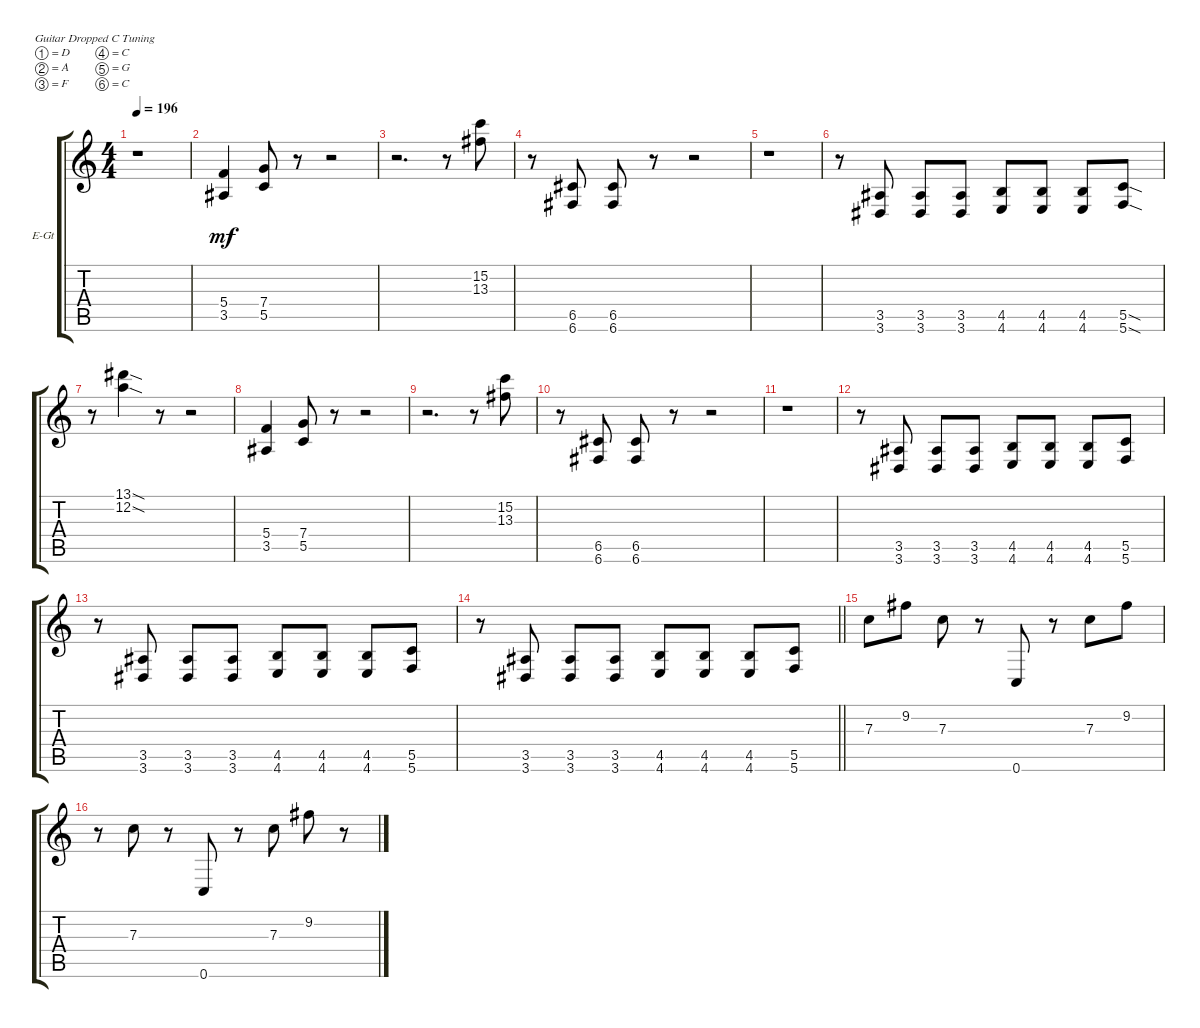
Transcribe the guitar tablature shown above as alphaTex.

\defaultSystemsLayout 4
\bracketExtendMode groupsimilarinstruments
\firstSystemTrackNameOrientation horizontal
\otherSystemsTrackNameOrientation horizontal
\track ("L Guitar <Dist>" "E-Gt") {instrument distortionguitar}
\staff {score tabs}
\tuning (D4 A3 F3 C3 G2 C2)
\ts (4 4)
\tempo 196
\clef g2
\scale
0.485477
\ks c
r.1{dy mf instrument distortionguitar} |
\scale
0.257261 (3.5 5.4).4 (5.5 7.4).8 r.8 r.2 |
\scale
0.257261 r.2{d} r.8 (13.3 15.2).8 |
\scale
0.333333 r.8 (6.6 6.5).8 (6.6 6.5).8 r.8 r.2 |
\scale
0.333333 r.1 |
\scale
0.333333 r.8 (3.6 3.5).8 (3.6 3.5).8 (3.6 3.5).8 (4.6 4.5).8 (4.6 4.5).8 (4.6 4.5).8 (5.6{sod} 5.5{sod}).8 |
\scale
0.333333 r.8 (13.1{sod} 12.2{sod}).4 r.8 r.2 |
\scale
0.333333 (3.5 5.4).4 (5.5 7.4).8 r.8 r.2 |
\scale
0.333333 r.2{d} r.8 (13.3 15.2).8 |
\scale
0.333333 r.8 (6.6 6.5).8 (6.6 6.5).8 r.8 r.2 |
\scale
0.333333 r.1 |
\scale
0.333333 r.8 (3.6 3.5).8 (3.6 3.5).8 (3.6 3.5).8 (4.6 4.5).8 (4.6 4.5).8 (4.6 4.5).8 (5.6 5.5).8 |
\scale
0.333333 r.8 (3.6 3.5).8 (3.6 3.5).8 (3.6 3.5).8 (4.6 4.5).8 (4.6 4.5).8 (4.6 4.5).8 (5.6 5.5).8 |
\scale
0.333333
\barLineRight lightlight
r.8 (3.6 3.5).8 (3.6 3.5).8 (3.6 3.5).8 (4.6 4.5).8 (4.6 4.5).8 (4.6 4.5).8 (5.6 5.5).8 |
\scale
0.333333 7.3.8 9.2.8 7.3.8 r.8 0.6.8 r.8 7.3.8 9.2.8 |
r.8 7.3.8 r.8 0.6.8 r.8 7.3.8 9.2.8 r.8
